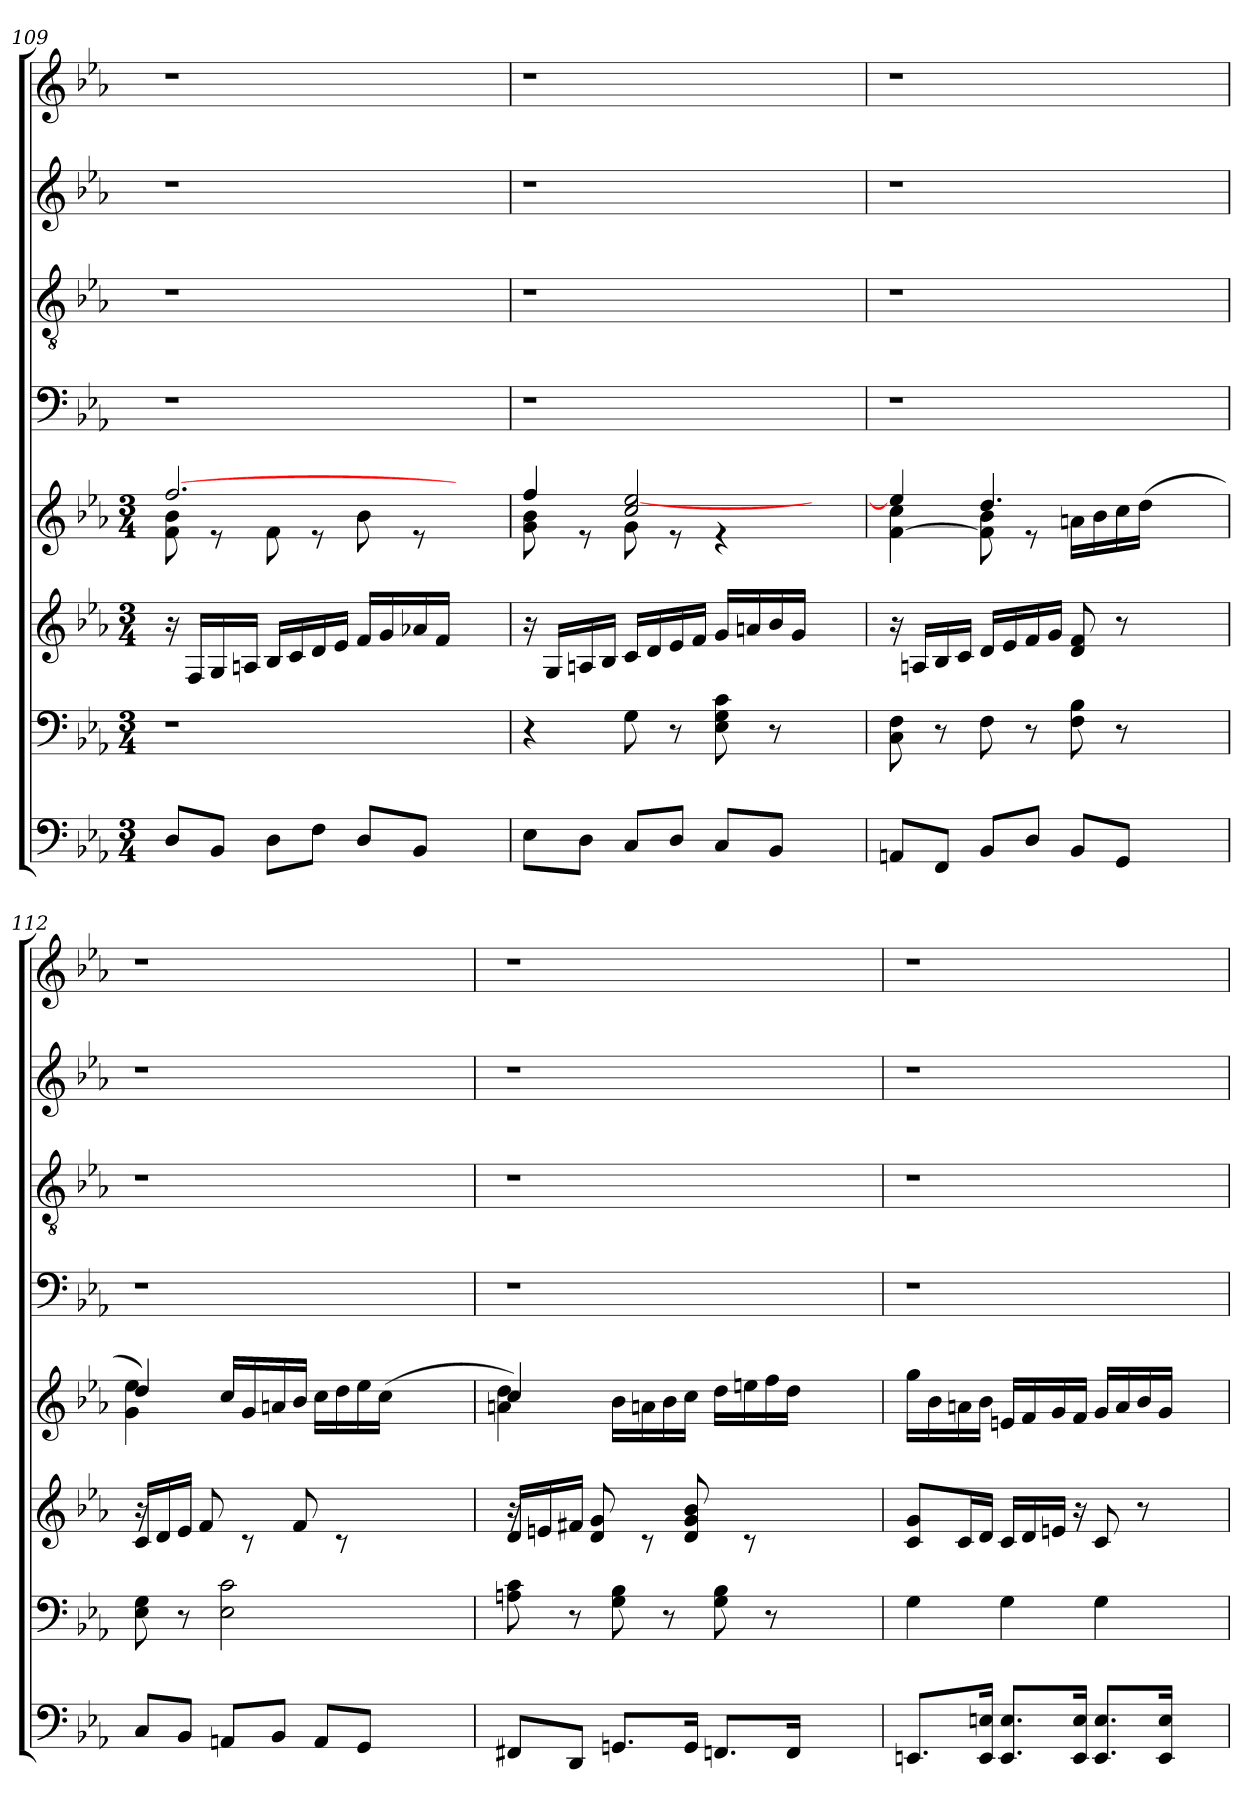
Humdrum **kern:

**kern	**kern	**kern	**kern	**kern	**kern	**kern	**kern
*part8	*part7	*part6	*part5	*part4	*part3	*part2	*part1
*staff8	*staff7	*staff6	*staff5	*staff4	*staff3	*staff2	*staff1
!!LO:PB:g=z
*clefF4	*clefF4	*clefG2	*clefG2	*clefF4	*clefGv2	*clefG2	*clefG2
*k[b-e-a-]	*k[b-e-a-]	*k[b-e-a-]	*k[b-e-a-]	*k[b-e-a-]	*k[b-e-a-]	*k[b-e-a-]	*k[b-e-a-]
*E-:	*E-:	*E-:	*E-:	*E-:	*E-:	*E-:	*E-:
*M3/4	*M3/4	*M3/4	*M3/4	*	*	*	*
=109	=109	=109	=109	=109	=109	=109	=109
!	!LO:N:vis=1	!	!	!LO:N:vis=1	!LO:N:vis=1	!LO:N:vis=1	!LO:N:vis=1
*	*	*	*^	*	*	*	*
8D/L	2.r	16ra	[>2.ff/	8f\ 8b-\	1r	1r	1r	1r
.	.	16F/LL	.	.	.	.	.	.
8BB-/J	.	16G/	.	8re	.	.	.	.
.	.	16An/JJ	.	.	.	.	.	.
8D\L	.	16B-/LL	.	8f\	.	.	.	.
.	.	16c/	.	.	.	.	.	.
8F\J	.	16d/	.	8re	.	.	.	.
.	.	16e-/JJ	.	.	.	.	.	.
8D/L	.	16f/LL	.	8b-\	.	.	.	.
.	.	16g/	.	.	.	.	.	.
8BB-/J	.	16a-X/	.	8re	.	.	.	.
.	.	16f/JJ	.	.	.	.	.	.
4ryy	4ryy	4ryy	4ryy	4ryy	.	.	.	.
=110	=110	=110	=110	=110	=110	=110	=110	=110
!	!	!	!	!	!LO:N:vis=1	!LO:N:vis=1	!LO:N:vis=1	!LO:N:vis=1
8E-\L	4r	16ra	8g\ 8b-\	4ff/	1r	1r	1r	1r
.	.	16G/LL	.	.	.	.	.	.
8D\J	.	16An/	8re	.	.	.	.	.
.	.	16B-/JJ	.	.	.	.	.	.
8C/L	8G\	16c/LL	8g\	2cc/ [>2ee-/	.	.	.	.
.	.	16d/	.	.	.	.	.	.
8D/J	8r	16e-/	8re	.	.	.	.	.
.	.	16f/JJ	.	.	.	.	.	.
8C/L	8E-\ 8G\ 8c\	16g/LL	4re	.	.	.	.	.
.	.	16an/	.	.	.	.	.	.
8BB-/J	8r	16b-/	.	.	.	.	.	.
.	.	16g/JJ	.	.	.	.	.	.
4ryy	4ryy	4ryy	4ryy	4ryy	.	.	.	.
=111	=111	=111	=111	=111	=111	=111	=111	=111
!	!	!	!	!	!LO:N:vis=1	!LO:N:vis=1	!LO:N:vis=1	!LO:N:vis=1
8AAn/L	8C\ 8F\	16ra	[<4f\ 4cc\	4ee-/]	1r	1r	1r	1r
.	.	16An/LL	.	.	.	.	.	.
8FF/J	8r	16B-/	.	.	.	.	.	.
.	.	16c/JJ	.	.	.	.	.	.
8BB-/L	8F\	16d/LL	8f\] 8b-\	4.dd/	.	.	.	.
.	.	16e-/	.	.	.	.	.	.
8D/J	8r	16f/	8re	.	.	.	.	.
.	.	16g/JJ	.	.	.	.	.	.
8BB-/L	8F\ 8B-\	8d/ 8f/	16an\LL	.	.	.	.	.
.	.	.	16b-\	.	.	.	.	.
8GG/J	8r	8r	16cc\	4ryy	.	.	.	.
.	.	.	(<16dd\JJ	.	.	.	.	.
4ryy	4ryy	4ryy	4ryy	.	.	.	.	.
.	.	.	.	8ryy	.	.	.	.
=112	=112	=112	=112	=112	=112	=112	=112	=112
*	*	*^	*	*	*	*	*	*
!	!	!	!	!	!	!LO:N:vis=1	!LO:N:vis=1	!LO:N:vis=1	!LO:N:vis=1
8C/L	8E-\ 8G\	16ra	16c/LL	4dd/)	4g\ 4ee-\	1r	1r	1r	1r
.	.	4ryy	16d/	.	.	.	.	.	.
8BB-/J	8r	.	16e-/JJ	.	.	.	.	.	.
.	.	.	8f/	.	.	.	.	.	.
8AAn/L	2E-\ 2c\	.	.	16cc/LL	4ryy	.	.	.	.
.	.	16ryy	8rc	16g/	.	.	.	.	.
8BB-/J	.	2ryy	.	16an/	.	.	.	.	.
.	.	.	8f/	16b-/JJ	.	.	.	.	.
8AA/L	.	.	.	4ryy	16cc\LL	.	.	.	.
.	.	.	8rc	.	16dd\	.	.	.	.
8GG/J	.	.	.	.	16ee-\	.	.	.	.
.	.	.	4ryy	.	(>16cc\JJ	.	.	.	.
4ryy	4ryy	.	.	4ryy	4ryy	.	.	.	.
.	.	8ryy	.	.	.	.	.	.	.
.	.	.	16ryy	.	.	.	.	.	.
!!LO:LB:g=z
=113	=113	=113	=113	=113	=113	=113	=113	=113	=113
!	!	!	!	!	!	!LO:N:vis=1	!LO:N:vis=1	!LO:N:vis=1	!LO:N:vis=1
8FF#X/L	8An\ 8c\	16ra	16d/LL	4cc/)	4an\ 4dd\	1r	1r	1r	1r
.	.	4ryy	16en/	.	.	.	.	.	.
8DD/J	8r	.	16f#X/JJ	.	.	.	.	.	.
.	.	.	8d/ 8g/	.	.	.	.	.	.
8.GGn/L	8G\ 8B-\	.	.	4ryy	16b-\LL	.	.	.	.
.	.	16ryy	8rc	.	16an\	.	.	.	.
.	8r	2ryy	.	.	16b-\	.	.	.	.
16GG/Jk	.	.	8d/ 8g/ 8b-/	.	16cc\JJ	.	.	.	.
8.FFn/L	8G\ 8B-\	.	.	2ryy	16dd\LL	.	.	.	.
.	.	.	8rc	.	16een\	.	.	.	.
.	8r	.	.	.	16ff\	.	.	.	.
16FF/Jk	.	.	4ryy	.	16dd\JJ	.	.	.	.
4ryy	4ryy	.	.	.	4ryy	.	.	.	.
.	.	8ryy	.	.	.	.	.	.	.
.	.	.	16ryy	.	.	.	.	.	.
*	*	*	*	*v	*v	*	*	*	*
=114	=114	=114	=114	=114	=114	=114	=114	=114
!	!	!	!	!	!LO:N:vis=1	!LO:N:vis=1	!LO:N:vis=1	!LO:N:vis=1
*	*	*v	*v	*	*	*	*	*
8.EEn/L	4G\	8c/ 8g/L	16gg\LL	1r	1r	1r	1r
.	.	.	16b-\	.	.	.	.
.	.	16c/L	16an\	.	.	.	.
16EE/ 16En/Jk	.	16d/JJ	16b-\JJ	.	.	.	.
8.EE/ 8.E/L	4G\	16c/LL	16en/LL	.	.	.	.
.	.	16d/	16f/	.	.	.	.
.	.	16en/JJ	16g/	.	.	.	.
16EE/ 16E/Jk	.	16ra	16f/JJ	.	.	.	.
8.EE/ 8.E/L	4G\	8c/	16g/LL	.	.	.	.
.	.	.	16a/	.	.	.	.
.	.	8r	16b-/	.	.	.	.
16EE/ 16E/Jk	.	.	16g/JJ	.	.	.	.
4ryy	4ryy	4ryy	4ryy	.	.	.	.
=	=	=	=	=	=	=	=
*-	*-	*-	*-	*-	*-	*-	*-
